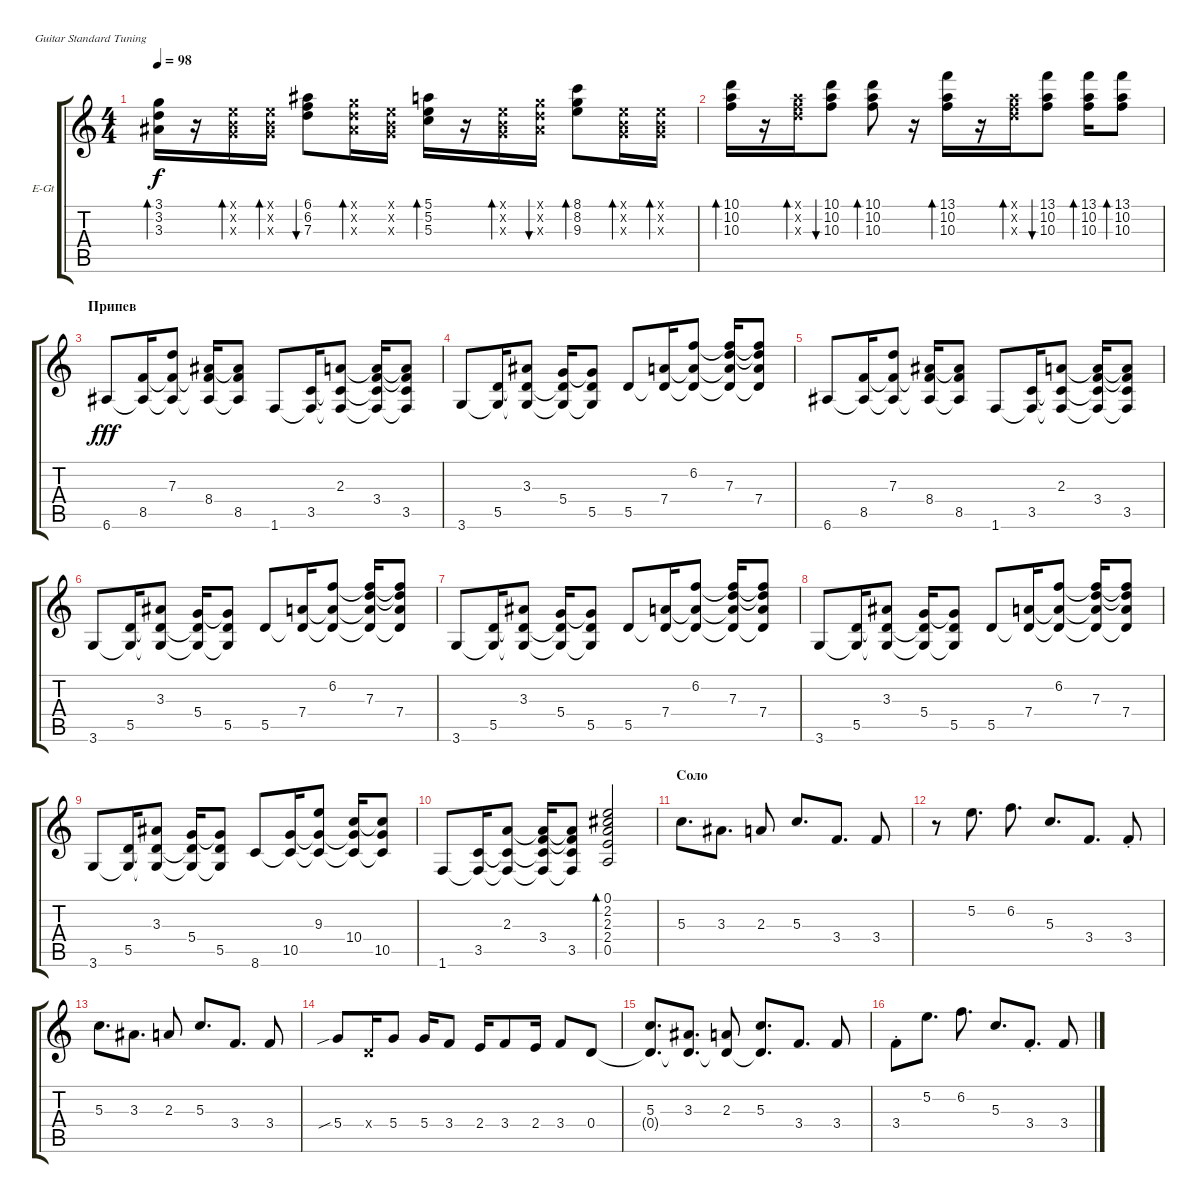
\defaultSystemsLayout 4
\bracketExtendMode groupsimilarinstruments
\firstSystemTrackNameOrientation horizontal
\otherSystemsTrackNameOrientation horizontal
\track ("Г. Каспарян" "E-Gt") {instrument electricguitarclean}
\staff {score tabs}
\tuning (E4 B3 G3 D3 A2 E2)
\ts (4 4)
\tempo 98
\clef g2
\ks c
(3.3 3.2 3.1).16{bd 30 dy f} r.16 (0.3{x} 0.2{x} 0.1{x}).16{bd 30} (0.3{x} 0.2{x} 0.1{x}).16{bd 30} (7.3 6.2 6.1).8{bu 31} (3.3{x} 3.2{x} 3.1{x}).16{bd 30} (0.3{x} 0.2{x} 0.1{x}).16 (5.3 5.2 5.1).16{bd 30} r.16 (0.3{x} 0.2{x} 0.1{x}).16{bd 30} (3.3{x} 3.2{x} 3.1{x}).16{bu 31} (9.3 8.2 8.1).8{bd 30} (0.3{x} 0.2{x} 0.1{x}).16{bd 31} (0.3{x} 0.2{x} 0.1{x}).16{bd 31} |
(10.3 10.2 10.1).16{bd 30} r.16 (7.3{x} 6.2{x} 5.1{x}).16{bd 30} (10.3 10.2 10.1).8{bu 31} (10.3 10.2 10.1).8{bd 30} r.16 (10.3 10.2 13.1).16{bd 30} r.16 (7.3{x} 6.2{x} 5.1{x}).16{bd 30} (10.3 10.2 13.1).8{bu 31} (10.3 10.2 13.1).16{bd 30} (10.3 10.2 13.1).8{bd 30} |
\section ("" "Припев")
6.6.8{dy fff} (8.5 6.6{t}).16 (7.3 6.6{t} 8.5{t}).8 (8.4 6.6{t} 8.5{t}).16 (8.5 6.6{t} 8.4{t}).8 1.6.8 (3.5 1.6{t}).16 (2.3 1.6{t} 3.5{t}).8 (3.4 1.6{t} 3.5{t} 2.3{t}).16 (3.5 1.6{t} 3.4{t} 2.3{t}).8 |
3.6.8 (5.5 3.6{t}).16 (3.3 3.6{t} 5.5{t}).8 (5.4 3.6{t} 5.5{t}).16 (5.5 3.6{t} 5.4{t}).8 5.5.8 (7.4 5.5{t}).16 (6.2 5.5{t} 7.4{t}).8 (7.3 5.5{t} 7.4{t} 6.2{t}).16 (7.4 5.5{t} 6.2{t} 7.3{t}).8 |
6.6.8 (8.5 6.6{t}).16 (7.3 6.6{t} 8.5{t}).8 (8.4 6.6{t} 8.5{t}).16 (8.5 6.6{t} 8.4{t}).8 1.6.8 (3.5 1.6{t}).16 (2.3 1.6{t} 3.5{t}).8 (3.4 1.6{t} 3.5{t} 2.3{t}).16 (3.5 1.6{t} 3.4{t} 2.3{t}).8 |
3.6.8 (5.5 3.6{t}).16 (3.3 3.6{t} 5.5{t}).8 (5.4 3.6{t} 5.5{t}).16 (5.5 3.6{t} 5.4{t}).8 5.5.8 (7.4 5.5{t}).16 (6.2 5.5{t} 7.4{t}).8 (7.3 5.5{t} 7.4{t} 6.2{t}).16 (7.4 5.5{t} 6.2{t} 7.3{t}).8 |
3.6.8 (5.5 3.6{t}).16 (3.3 3.6{t} 5.5{t}).8 (5.4 3.6{t} 5.5{t}).16 (5.5 3.6{t} 5.4{t}).8 5.5.8 (7.4 5.5{t}).16 (6.2 5.5{t} 7.4{t}).8 (7.3 5.5{t} 7.4{t} 6.2{t}).16 (7.4 5.5{t} 6.2{t} 7.3{t}).8 |
3.6.8 (5.5 3.6{t}).16 (3.3 3.6{t} 5.5{t}).8 (5.4 3.6{t} 5.5{t}).16 (5.5 3.6{t} 5.4{t}).8 5.5.8 (7.4 5.5{t}).16 (6.2 5.5{t} 7.4{t}).8 (7.3 5.5{t} 7.4{t} 6.2{t}).16 (7.4 5.5{t} 6.2{t} 7.3{t}).8 |
3.6.8 (5.5 3.6{t}).16 (3.3 3.6{t} 5.5{t}).8 (5.4 3.6{t} 5.5{t}).16 (5.5 3.6{t} 5.4{t}).8 8.6.8 (10.5 8.6{t}).16 (9.3 8.6{t} 10.5{t}).8 (10.4 8.6{t} 10.5{t}).16 (10.5 8.6{t} 10.4{t}).8 |
1.6.8 (3.5 1.6{t}).16 (2.3 1.6{t} 3.5{t}).8 (3.4 1.6{t} 3.5{t} 2.3{t}).16 (3.5 1.6{t} 3.4{t} 2.3{t}).8 (0.5 2.4 2.3 2.2 0.1).2{bd 200} |
\section ("" "Соло")
5.3.8{d} 3.3.8{d} 2.3.8 5.3.8{d} 3.4.8{d} 3.4.8 |
r.8 5.2.8{d} 6.2.8{d} 5.3.8{d} 3.4.8{d} 3.4{st}.8 |
5.3.8{d} 3.3.8{d} 2.3.8 5.3.8{d} 3.4.8{d} 3.4.8 |
5.4{sib}.8 0.4{x}.16 5.4.8 5.4.16 3.4.8 2.4.16 3.4.8 2.4.16 3.4.8 0.4.8 |
(5.3 0.4{t}).8{d} (3.3 0.4{t}).8{d} (2.3 0.4{t}).8 (5.3 0.4{t}).8{d} 3.4.8{d} 3.4.8 |
3.4{st}.8 5.2.8{d} 6.2.8{d} 5.3.8{d} 3.4{st}.8{d} 3.4.8
